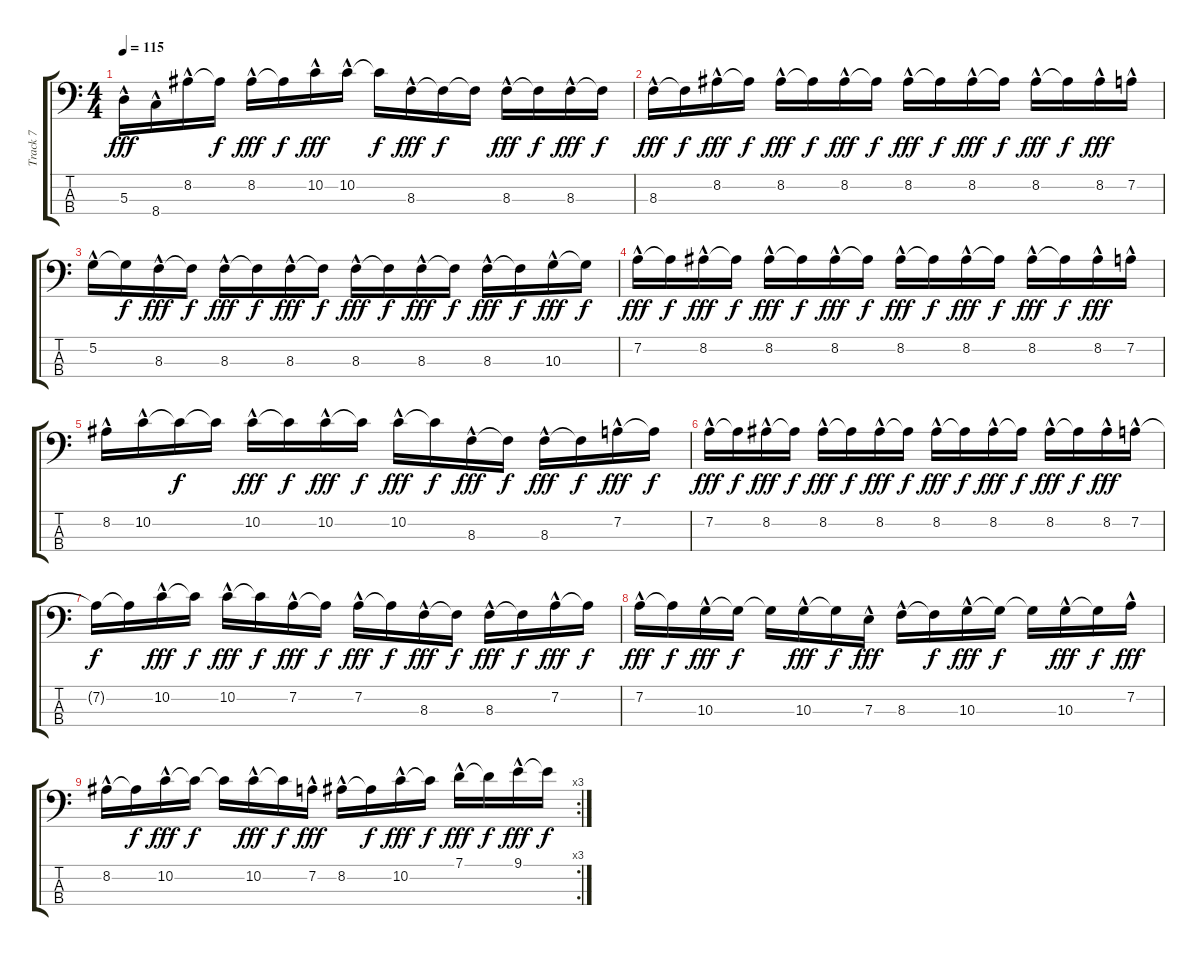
\track ("Track 7" "Track 7") {instrument electricbassfinger}
\staff {score tabs}
\tuning (G2 D2 A1 E1) {hide}
\ts (4 4)
\tempo 115
\clef f4
\ks c
5.3{hac}.16{dy fff} 8.4{hac}.16 8.2{hac}.16 8.2{t}.16{dy f} 8.2{hac}.16{dy fff} 8.2{t}.16{dy f} 10.2{hac}.16{dy fff} 10.2{hac}.16 10.2{t}.16{dy f} 8.3{hac}.16{dy fff} 8.3{t}.16{dy f} 8.3{t}.16 8.3{hac}.16{dy fff} 8.3{t}.16{dy f} 8.3{hac}.16{dy fff} 8.3{t}.16{dy f} |
8.3{hac}.16{dy fff} 8.3{t}.16{dy f} 8.2{hac}.16{dy fff} 8.2{t}.16{dy f} 8.2{hac}.16{dy fff} 8.2{t}.16{dy f} 8.2{hac}.16{dy fff} 8.2{t}.16{dy f} 8.2{hac}.16{dy fff} 8.2{t}.16{dy f} 8.2{hac}.16{dy fff} 8.2{t}.16{dy f} 8.2{hac}.16{dy fff} 8.2{t}.16{dy f} 8.2{hac}.16{dy fff} 7.2{hac}.16 |
5.2{hac}.16 5.2{t}.16{dy f} 8.3{hac}.16{dy fff} 8.3{t}.16{dy f} 8.3{hac}.16{dy fff} 8.3{t}.16{dy f} 8.3{hac}.16{dy fff} 8.3{t}.16{dy f} 8.3{hac}.16{dy fff} 8.3{t}.16{dy f} 8.3{hac}.16{dy fff} 8.3{t}.16{dy f} 8.3{hac}.16{dy fff} 8.3{t}.16{dy f} 10.3{hac}.16{dy fff} 10.3{t}.16{dy f} |
7.2{hac}.16{dy fff} 7.2{t}.16{dy f} 8.2{hac}.16{dy fff} 8.2{t}.16{dy f} 8.2{hac}.16{dy fff} 8.2{t}.16{dy f} 8.2{hac}.16{dy fff} 8.2{t}.16{dy f} 8.2{hac}.16{dy fff} 8.2{t}.16{dy f} 8.2{hac}.16{dy fff} 8.2{t}.16{dy f} 8.2{hac}.16{dy fff} 8.2{t}.16{dy f} 8.2{hac}.16{dy fff} 7.2{hac}.16 |
8.2{hac}.16 10.2{hac}.16 10.2{t}.16{dy f} 10.2{t}.16 10.2{hac}.16{dy fff} 10.2{t}.16{dy f} 10.2{hac}.16{dy fff} 10.2{t}.16{dy f} 10.2{hac}.16{dy fff} 10.2{t}.16{dy f} 8.3{hac}.16{dy fff} 8.3{t}.16{dy f} 8.3{hac}.16{dy fff} 8.3{t}.16{dy f} 7.2{hac}.16{dy fff} 7.2{t}.16{dy f} |
7.2{hac}.16{dy fff} 7.2{t}.16{dy f} 8.2{hac}.16{dy fff} 8.2{t}.16{dy f} 8.2{hac}.16{dy fff} 8.2{t}.16{dy f} 8.2{hac}.16{dy fff} 8.2{t}.16{dy f} 8.2{hac}.16{dy fff} 8.2{t}.16{dy f} 8.2{hac}.16{dy fff} 8.2{t}.16{dy f} 8.2{hac}.16{dy fff} 8.2{t}.16{dy f} 8.2{hac}.16{dy fff} 7.2{hac}.16 |
7.2{t}.16{dy f} 7.2{t}.16 10.2{hac}.16{dy fff} 10.2{t}.16{dy f} 10.2{hac}.16{dy fff} 10.2{t}.16{dy f} 7.2{hac}.16{dy fff} 7.2{t}.16{dy f} 7.2{hac}.16{dy fff} 7.2{t}.16{dy f} 8.3{hac}.16{dy fff} 8.3{t}.16{dy f} 8.3{hac}.16{dy fff} 8.3{t}.16{dy f} 7.2{hac}.16{dy fff} 7.2{t}.16{dy f} |
7.2{hac}.16{dy fff} 7.2{t}.16{dy f} 10.3{hac}.16{dy fff} 10.3{t}.16{dy f} 10.3{t}.16 10.3{hac}.16{dy fff} 10.3{t}.16{dy f} 7.3{hac}.16{dy fff} 8.3{hac}.16 8.3{t}.16{dy f} 10.3{hac}.16{dy fff} 10.3{t}.16{dy f} 10.3{t}.16 10.3{hac}.16{dy fff} 10.3{t}.16{dy f} 7.2{hac}.16{dy fff} |
\rc 3
8.2{hac}.16 8.2{t}.16{dy f} 10.2{hac}.16{dy fff} 10.2{t}.16{dy f} 10.2{t}.16 10.2{hac}.16{dy fff} 10.2{t}.16{dy f} 7.2{hac}.16{dy fff} 8.2{hac}.16 8.2{t}.16{dy f} 10.2{hac}.16{dy fff} 10.2{t}.16{dy f} 7.1{hac}.16{dy fff} 7.1{t}.16{dy f} 9.1{hac}.16{dy fff} 9.1{t}.16{dy f}
